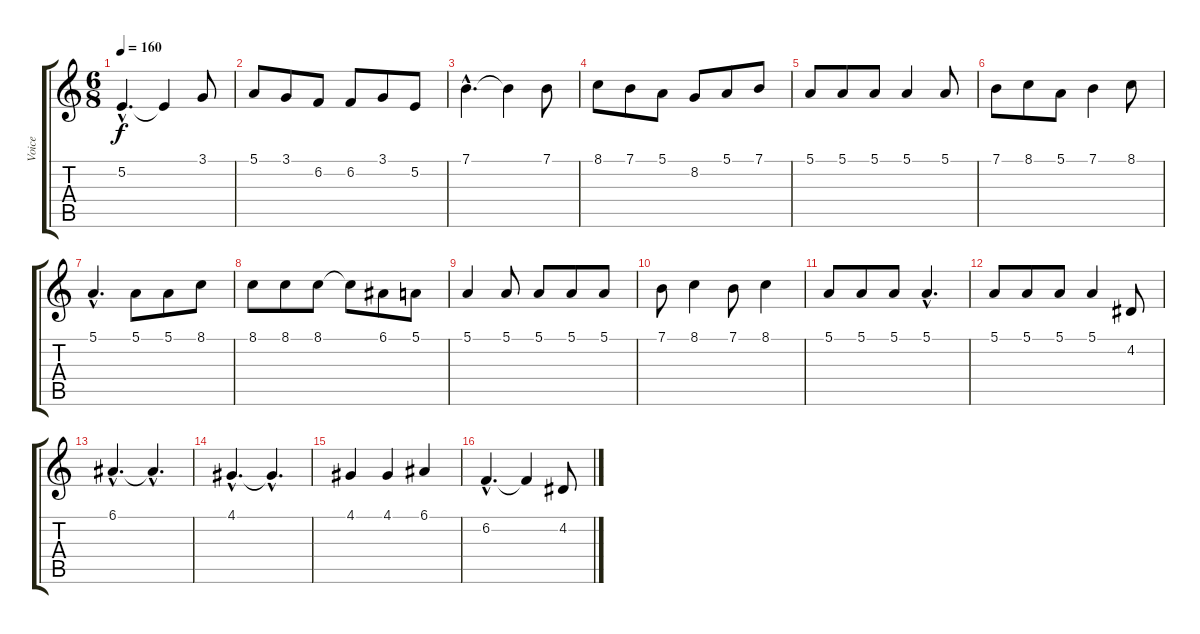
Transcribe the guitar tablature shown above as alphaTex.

\track ("Voice" "Voice") {instrument choiraahs}
\staff {score tabs}
\tuning (E4 B3 G3 D3 A2 E2) {hide}
\ts (6 8)
\tempo 160
\clef g2
\ks c
5.2{hac}.4{d dy f} 5.2{t}.4 3.1.8 |
5.1.8 3.1.8 6.2.8 6.2.8 3.1.8 5.2.8 |
7.1{hac}.4{d} 7.1{t}.4 7.1.8 |
8.1.8 7.1.8 5.1.8 8.2.8 5.1.8 7.1.8 |
5.1.8 5.1.8 5.1.8 5.1.4 5.1.8 |
7.1.8 8.1.8 5.1.8 7.1.4 8.1.8 |
5.1{hac}.4{d} 5.1.8 5.1.8 8.1.8 |
8.1.8 8.1.8 8.1.8 8.1{t}.8 6.1.8 5.1.8 |
5.1.4 5.1.8 5.1.8 5.1.8 5.1.8 |
7.1.8 8.1.4 7.1.8 8.1.4 |
5.1.8 5.1.8 5.1.8 5.1{hac}.4{d} |
5.1.8 5.1.8 5.1.8 5.1.4 4.2.8 |
6.1{hac}.4{d} 6.1{hac t}.4{d} |
4.1{hac}.4{d} 4.1{hac t}.4{d} |
4.1.4 4.1.4 6.1.4 |
6.2{hac}.4{d} 6.2{t}.4 4.2.8
